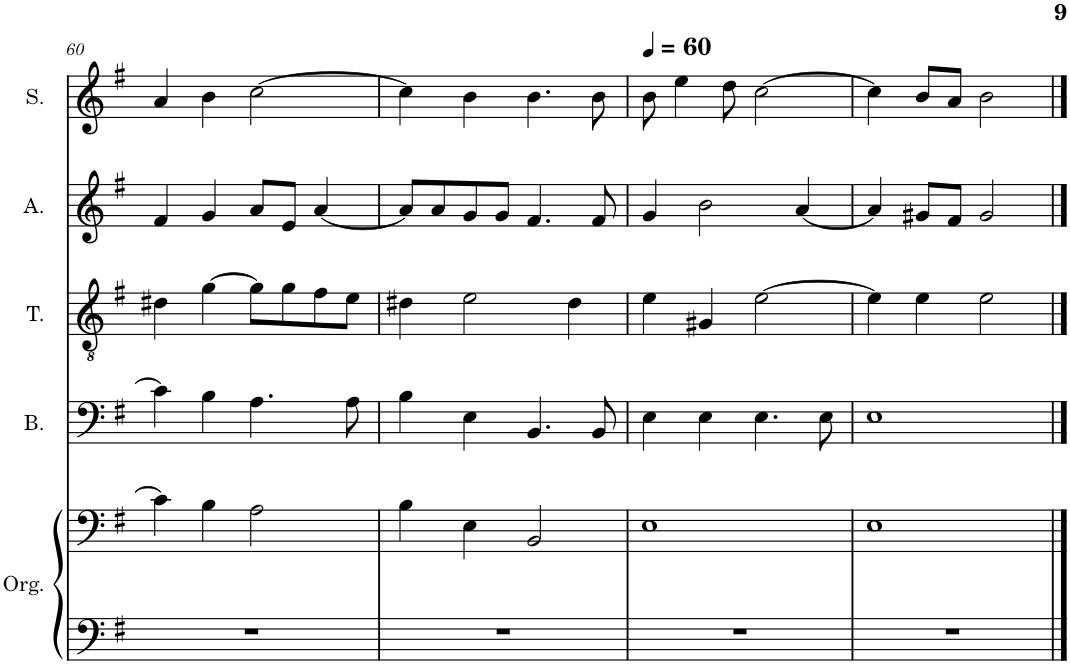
**kern	**kern	**kern	**kern	**kern	**kern
*part5	*part5	*part4	*part3	*part2	*part1
*staff6	*staff5	*staff4	*staff3	*staff2	*staff1
*I"Orgue, Organ	*	*I"Basse	*I"Tenor	*I"Alto	*I"Soprano
*I'Org.	*	*I'B.	*I'T.	*I'A.	*I'S.
!!LO:PB:g=z
*clefF4	*clefF4	*clefF4	*clefGv2	*clefG2	*clefG2
*k[f#]	*k[f#]	*k[f#]	*k[f#]	*k[f#]	*k[f#]
*M4/4	*M4/4	*M4/4	*M4/4	*M4/4	*M4/4
=60	=60	=60	=60	=60	=60
1r	4c\]	4c\]	4d#X\	4f#/	4a/
.	4B\	4B\	[4g\	4g/	4b\
.	2A\	4.A\	8g\L]	8a/L	[2cc\
.	.	.	8g\	8e/J	.
.	.	.	8f#\	[4a/	.
.	.	8A\	8e\J	.	.
=61	=61	=61	=61	=61	=61
1r	4B\	4B\	4d#X\	8a/L]	4cc\]
.	.	.	.	8a/	.
.	4E\	4E\	2e\	8g/	4b\
.	.	.	.	8g/J	.
.	2BB/	4.BB/	.	4.f#/	4.b\
.	.	.	4d#\	.	.
.	.	8BB/	.	8f#/	8b\
=62	=62	=62	=62	=62	=62
*	*	*	*	*	*MM60
1r	1E	4E\	4e\	4g/	8b\
.	.	.	.	.	4ee\
.	.	4E\	4G#X/	2b\	.
.	.	.	.	.	8dd\
.	.	4.E\	[2e\	.	[2cc\
.	.	.	.	[4a/	.
.	.	8E\	.	.	.
=63	=63	=63	=63	=63	=63
1r	1E	1E	4e\]	4a/]	4cc\]
.	.	.	4e\	8g#X/L	8b/L
.	.	.	.	8f#/J	8a/J
.	.	.	2e\	2g#/	2b\
==	==	==	==	==	==
*-	*-	*-	*-	*-	*-
